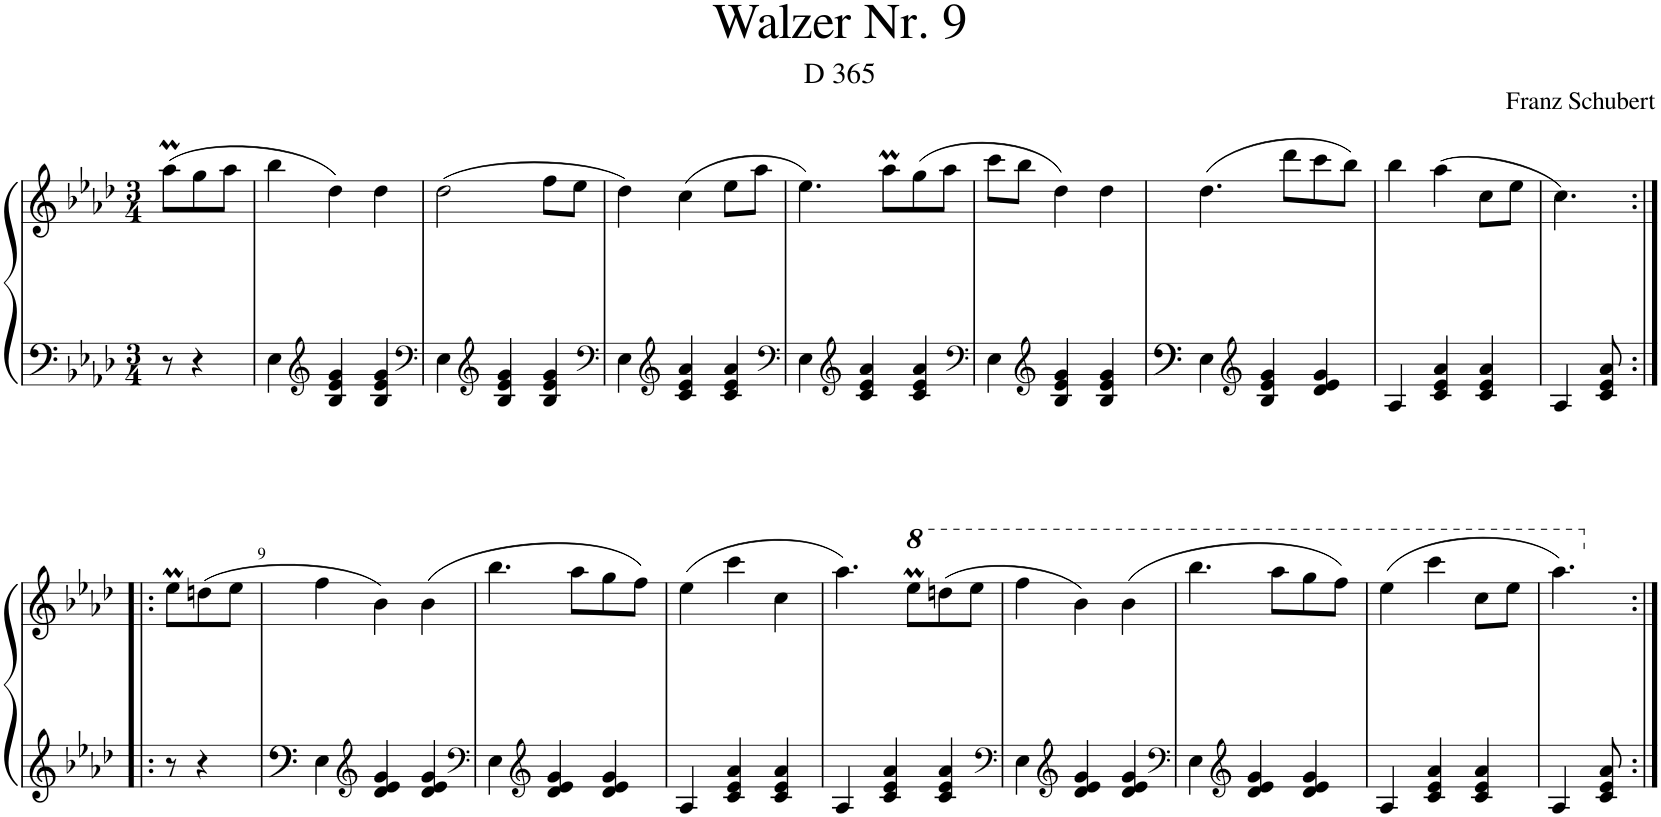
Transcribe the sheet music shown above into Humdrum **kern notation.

**kern	**kern
*part1	*part1
*staff2	*staff1
*I"Piano	*
*I'Pno.	*
*clefF4	*clefG2
*k[b-e-a-d-]	*k[b-e-a-d-]
*M3/4	*M3/4
=	=
8r	(8aa-M\L
4r	8gg\
.	8aa-\J
=1	=1
4E-\	4bb-\
*clefG2	*
4B-/ 4e-/ 4g/	4dd-\)
4B-/ 4e-/ 4g/	4dd-\
=2	=2
*clefF4	*
4E-\	(2dd-\
*clefG2	*
4B-/ 4e-/ 4g/	.
4B-/ 4e-/ 4g/	8ff\L
.	8ee-\J
=3	=3
*clefF4	*
4E-\	4dd-\)
*clefG2	*
4c/ 4e-/ 4a-/	(4cc\
4c/ 4e-/ 4a-/	8ee-\L
.	8aa-\J
=4	=4
*clefF4	*
4E-\	4.ee-\)
*clefG2	*
4c/ 4e-/ 4a-/	.
.	8aa-M\L
4c/ 4e-/ 4a-/	(8gg\
.	8aa-\J
=5	=5
*clefF4	*
4E-\	8ccc\L
.	8bb-\J
*clefG2	*
4B-/ 4e-/ 4g/	4dd-\)
4B-/ 4e-/ 4g/	4dd-\
=6	=6
4E-\	(4.dd-\
*clefG2	*
4B-/ 4e-/ 4g/	.
.	8ddd-\L
4d-/ 4e-/ 4g/	8ccc\
.	8bb-\J)
=7	=7
4A-/	4bb-\
4c/ 4e-/ 4a-/	(4aa-\
4c/ 4e-/ 4a-/	8cc\L
.	8ee-\J
=8	=8
4A-/	4.cc\)
8c/ 8e-/ 8a-/	.
!!LO:LB:g=z
=8X1:|!|:	=8X1:|!|:
8r	8ee-M\L
4r	(8ddn\
.	8ee-\J
=9	=9
4E-\	4ff\
*clefG2	*
4d-/ 4e-/ 4g/	4b-\)
4d-/ 4e-/ 4g/	(4b-\
=10	=10
*clefF4	*
4E-\	4.bb-\
*clefG2	*
4d-/ 4e-/ 4g/	.
.	8aa-\L
4d-/ 4e-/ 4g/	8gg\
.	8ff\J)
=11	=11
4A-/	(4ee-\
4c/ 4e-/ 4a-/	4ccc\
4c/ 4e-/ 4a-/	4cc\
=12	=12
4A-/	4.aa-\)
4c/ 4e-/ 4a-/	.
*	*8va
.	8eee-M\L
4c/ 4e-/ 4a-/	(8dddn\
.	8eee-\J
=13	=13
*clefF4	*
4E-\	4fff\
*clefG2	*
4d-/ 4e-/ 4g/	4bb-\)
4d-/ 4e-/ 4g/	(4bb-\
=14	=14
*clefF4	*
4E-\	4.bbb-\
*clefG2	*
4d-/ 4e-/ 4g/	.
.	8aaa-\L
4d-/ 4e-/ 4g/	8ggg\
.	8fff\J)
=15	=15
4A-/	(4eee-\
4c/ 4e-/ 4a-/	4cccc\
4c/ 4e-/ 4a-/	8ccc\L
.	8eee-\J
=16	=16
4A-/	4.aaa-\)
8c/ 8e-/ 8a-/	.
*	*X8va
=:|!	=:|!
*-	*-
